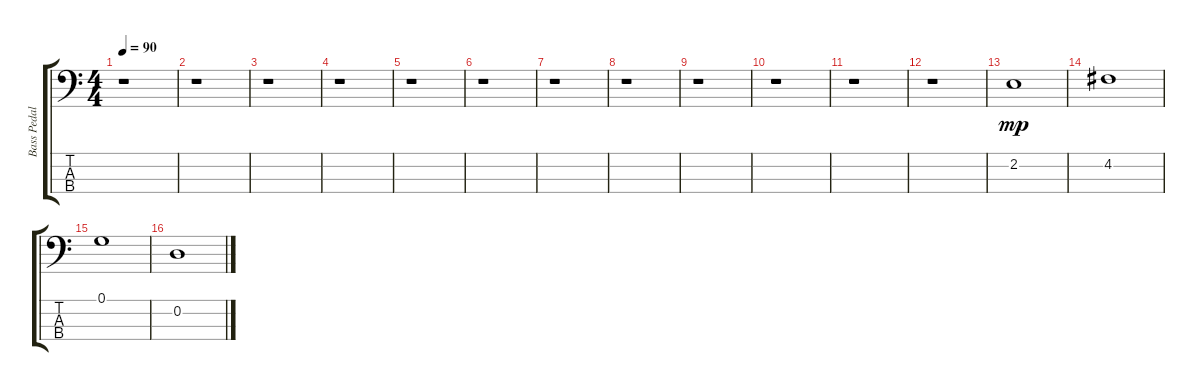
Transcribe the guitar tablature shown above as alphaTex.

\track ("Bass Pedals" "Bass Pedal") {instrument distortionguitar}
\staff {score tabs}
\tuning (G2 D2 A1 E1) {hide}
\ts (4 4)
\tempo 90
\clef f4
\ks c
r.1{dy mf} |
r.1 |
r.1 |
r.1 |
r.1 |
r.1 |
r.1 |
r.1 |
r.1 |
r.1 |
r.1 |
r.1 |
2.2.1{dy mp} |
4.2.1 |
0.1.1 |
0.2.1
